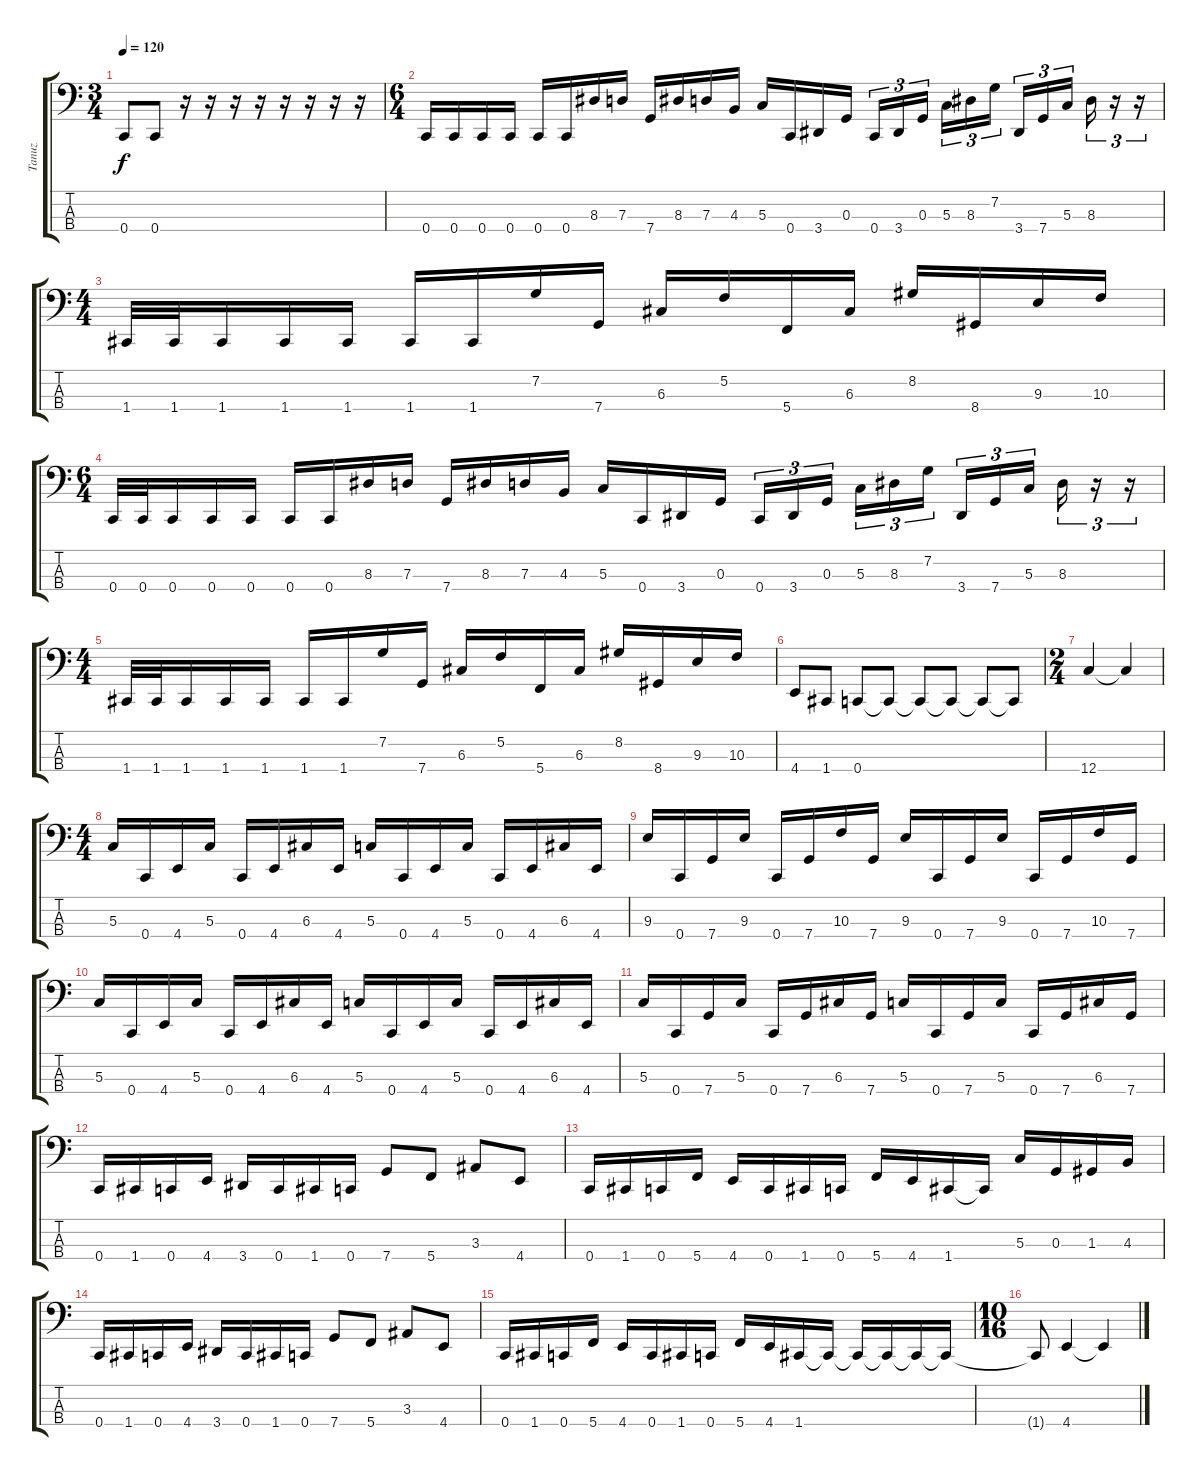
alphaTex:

\track ("Tanuz" "Tanuz") {instrument electricbasspick}
\staff {score tabs}
\tuning (F2 C2 G1 C1) {hide}
\ts (3 4)
\tempo 120
\clef f4
\ks c
0.4{t}.8{dy f} 0.4.8 r.16 r.16 r.16 r.16 r.16 r.16 r.16 r.16 |
\ts (6 4)
0.4.16 0.4.16 0.4.16 0.4.16 0.4.16 0.4.16 8.3.16 7.3.16 7.4.16 8.3.16 7.3.16 4.3.16 5.3.16 0.4.16 3.4.16 0.3.16{beam splitsecondary} 0.4.16{tu (3 2)} 3.4.16{tu (3 2)} 0.3.16{tu (3 2) beam splitsecondary} 5.3.16{tu (3 2)} 8.3.16{tu (3 2)} 7.2.16{tu (3 2) beam splitsecondary} 3.4.16{tu (3 2)} 7.4.16{tu (3 2)} 5.3.16{tu (3 2) beam splitsecondary} 8.3.16{tu (3 2)} r.16{tu (3 2)} r.16{tu (3 2)} |
\ts (4 4)
1.4.32 1.4.32 1.4.16 1.4.16 1.4.16 1.4.16 1.4.16 7.2.16 7.4.16 6.3.16 5.2.16 5.4.16 6.3.16 8.2.16 8.4.16 9.3.16 10.3.16 |
\ts (6 4)
0.4.32 0.4.32 0.4.16 0.4.16 0.4.16 0.4.16 0.4.16 8.3.16 7.3.16 7.4.16 8.3.16 7.3.16 4.3.16 5.3.16 0.4.16 3.4.16 0.3.16{beam splitsecondary} 0.4.16{tu (3 2)} 3.4.16{tu (3 2)} 0.3.16{tu (3 2) beam splitsecondary} 5.3.16{tu (3 2)} 8.3.16{tu (3 2)} 7.2.16{tu (3 2) beam splitsecondary} 3.4.16{tu (3 2)} 7.4.16{tu (3 2)} 5.3.16{tu (3 2) beam splitsecondary} 8.3.16{tu (3 2)} r.16{tu (3 2)} r.16{tu (3 2)} |
\ts (4 4)
1.4.32 1.4.32 1.4.16 1.4.16 1.4.16 1.4.16 1.4.16 7.2.16 7.4.16 6.3.16 5.2.16 5.4.16 6.3.16 8.2.16 8.4.16 9.3.16 10.3.16 |
4.4.8 1.4.8 0.4.8 0.4{t}.8 0.4{t}.8 0.4{t}.8 0.4{t}.8 0.4{t}.8 |
\ts (2 4)
12.4.4 12.4{t}.4 |
\ts (4 4)
5.3.16 0.4.16 4.4.16 5.3.16 0.4.16 4.4.16 6.3.16 4.4.16 5.3.16 0.4.16 4.4.16 5.3.16 0.4.16 4.4.16 6.3.16 4.4.16 |
9.3.16 0.4.16 7.4.16 9.3.16 0.4.16 7.4.16 10.3.16 7.4.16 9.3.16 0.4.16 7.4.16 9.3.16 0.4.16 7.4.16 10.3.16 7.4.16 |
5.3.16 0.4.16 4.4.16 5.3.16 0.4.16 4.4.16 6.3.16 4.4.16 5.3.16 0.4.16 4.4.16 5.3.16 0.4.16 4.4.16 6.3.16 4.4.16 |
5.3.16 0.4.16 7.4.16 5.3.16 0.4.16 7.4.16 6.3.16 7.4.16 5.3.16 0.4.16 7.4.16 5.3.16 0.4.16 7.4.16 6.3.16 7.4.16 |
0.4.16 1.4.16 0.4.16 4.4.16 3.4.16 0.4.16 1.4.16 0.4.16 7.4.8 5.4.8 3.3.8 4.4.8 |
0.4.16 1.4.16 0.4.16 5.4.16 4.4.16 0.4.16 1.4.16 0.4.16 5.4.16 4.4.16 1.4.16 1.4{t}.16 5.3.16 0.3.16 1.3.16 4.3.16 |
0.4.16 1.4.16 0.4.16 4.4.16 3.4.16 0.4.16 1.4.16 0.4.16 7.4.8 5.4.8 3.3.8 4.4.8 |
0.4.16 1.4.16 0.4.16 5.4.16 4.4.16 0.4.16 1.4.16 0.4.16 5.4.16 4.4.16 1.4.16 1.4{t}.16 1.4{t}.16 1.4{t}.16 1.4{t}.16 1.4{t}.16 |
\ts (10 16)
1.4{t}.8 4.4.4 4.4{t}.4
